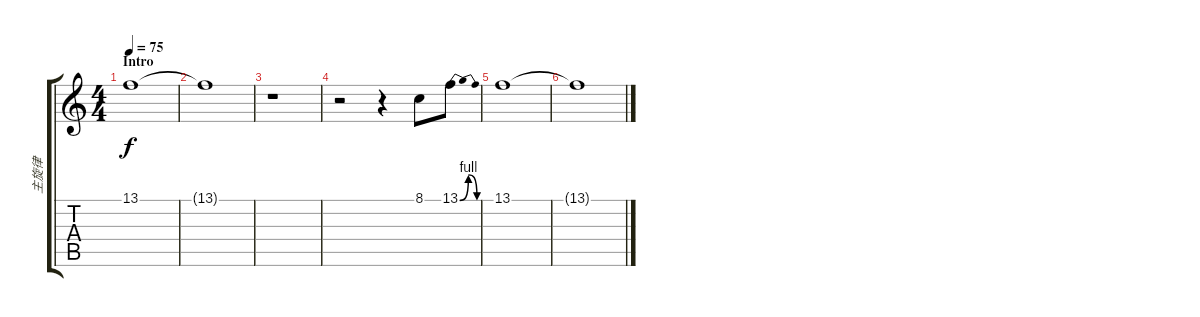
\track ("主旋律" "主旋律") {instrument synthvoice}
\staff {score tabs}
\tuning (E4 B3 G3 D3 A2 E2) {hide}
\ts (4 4)
\section ("" "Intro")
\tempo 75
\clef g2
\ks c
13.1.1{dy f} |
13.1{t}.1 |
r.1 |
r.2 r.4 8.1.8 13.1{be (bendrelease 0 0 15 4 40 4 60 0)}.8 |
13.1.1 |
13.1{t}.1
